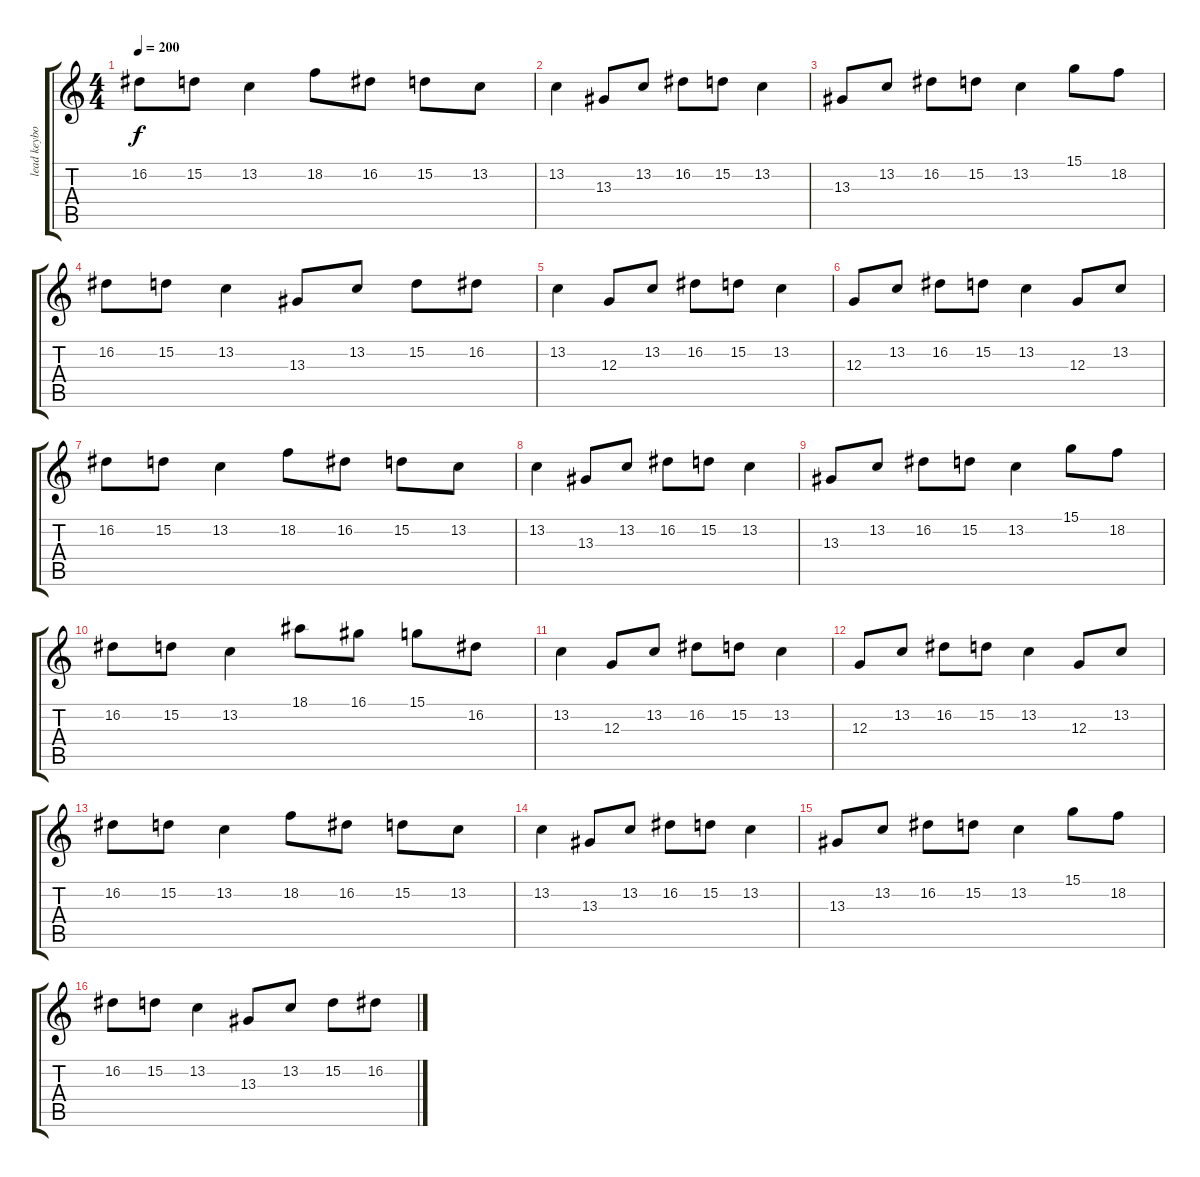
\track ("lead keyboard" "lead keybo") {instrument acousticgrandpiano}
\staff {score tabs}
\tuning (E4 B3 G3 D3 A2 E2) {hide}
\ts (4 4)
\tempo 200
\clef g2
\ks c
16.2.8{dy f} 15.2.8 13.2.4 18.2.8 16.2.8 15.2.8 13.2.8 |
13.2.4 13.3.8 13.2.8 16.2.8 15.2.8 13.2.4 |
13.3.8 13.2.8 16.2.8 15.2.8 13.2.4 15.1.8 18.2.8 |
16.2.8 15.2.8 13.2.4 13.3.8 13.2.8 15.2.8 16.2.8 |
13.2.4 12.3.8 13.2.8 16.2.8 15.2.8 13.2.4 |
12.3.8 13.2.8 16.2.8 15.2.8 13.2.4 12.3.8 13.2.8 |
16.2.8 15.2.8 13.2.4 18.2.8 16.2.8 15.2.8 13.2.8 |
13.2.4 13.3.8 13.2.8 16.2.8 15.2.8 13.2.4 |
13.3.8 13.2.8 16.2.8 15.2.8 13.2.4 15.1.8 18.2.8 |
16.2.8 15.2.8 13.2.4 18.1.8 16.1.8 15.1.8 16.2.8 |
13.2.4 12.3.8 13.2.8 16.2.8 15.2.8 13.2.4 |
12.3.8 13.2.8 16.2.8 15.2.8 13.2.4 12.3.8 13.2.8 |
16.2.8 15.2.8 13.2.4 18.2.8 16.2.8 15.2.8 13.2.8 |
13.2.4 13.3.8 13.2.8 16.2.8 15.2.8 13.2.4 |
13.3.8 13.2.8 16.2.8 15.2.8 13.2.4 15.1.8 18.2.8 |
16.2.8 15.2.8 13.2.4 13.3.8 13.2.8 15.2.8 16.2.8
